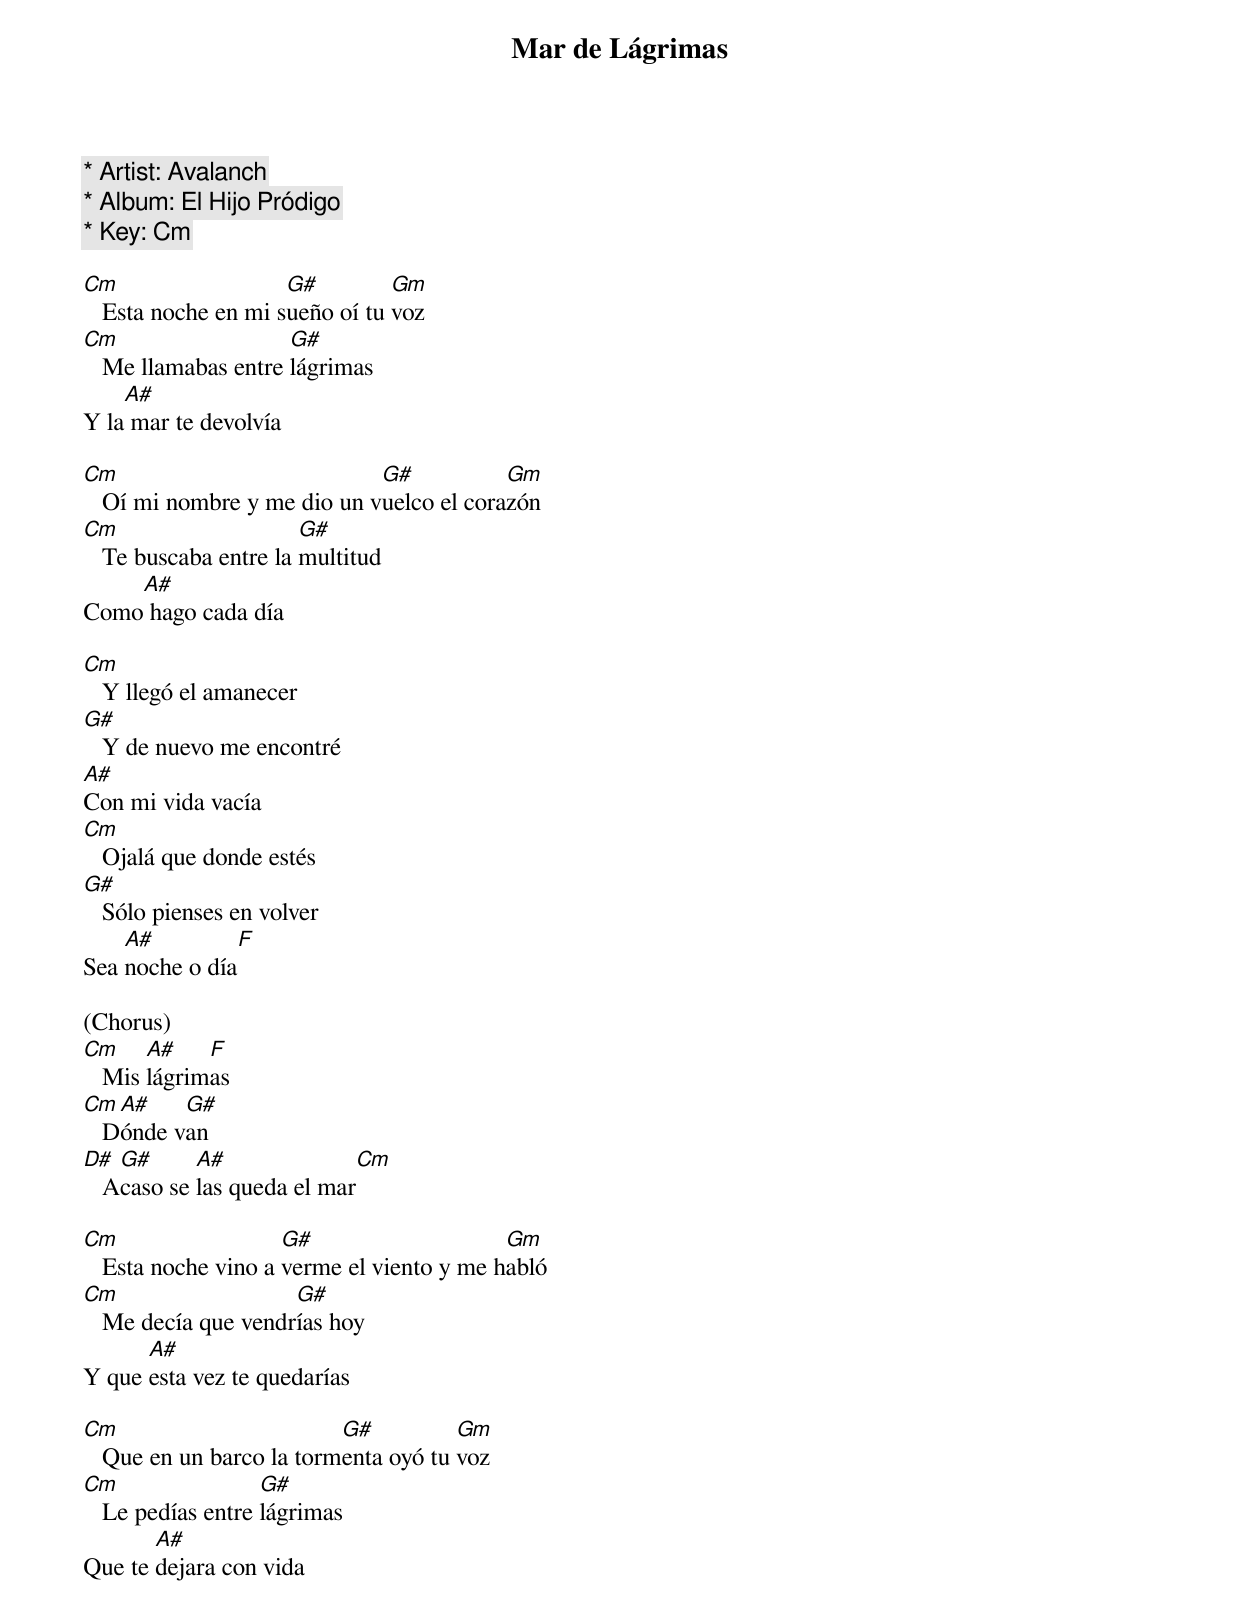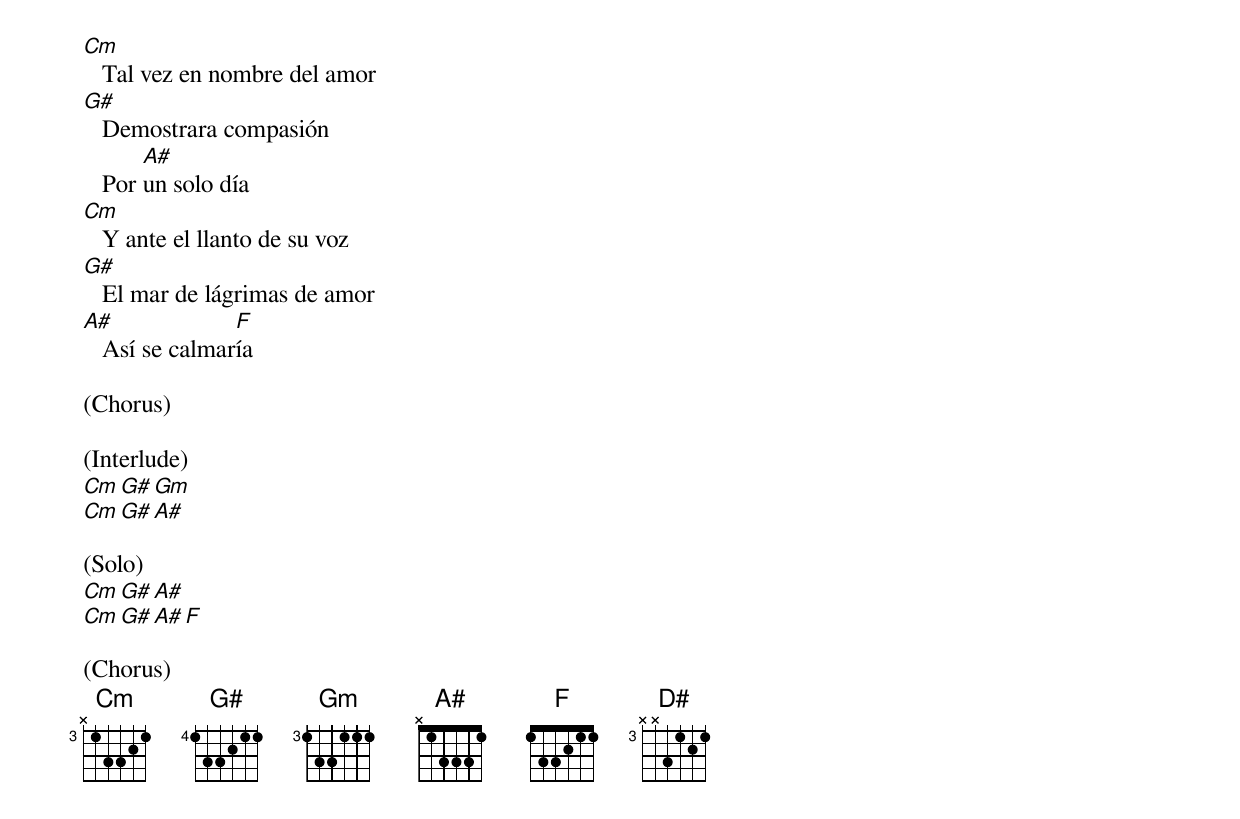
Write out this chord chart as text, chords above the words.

Mar de Lágrimas

* Artist: Avalanch
* Album: El Hijo Pródigo
* Key: Cm

Cm                   G#         Gm
   Esta noche en mi sueño oí tu voz
Cm                   G#
   Me llamabas entre lágrimas
    A#
Y la mar te devolvía

Cm                           G#           Gm
   Oí mi nombre y me dio un vuelco el corazón
Cm                     G#
   Te buscaba entre la multitud
    A#
Como hago cada día

Cm
   Y llegó el amanecer
G#
   Y de nuevo me encontré
A#
Con mi vida vacía
Cm
   Ojalá que donde estés
G#
   Sólo pienses en volver
    A#          F
Sea noche o día

(Chorus)
Cm     A#    F
   Mis lágrimas
Cm  A#    G#
   Dónde van
D#  G#      A#               Cm
   Acaso se las queda el mar

Cm                   G#                    Gm
   Esta noche vino a verme el viento y me habló
Cm                   G#
   Me decía que vendrías hoy
      A#
Y que esta vez te quedarías

Cm                        G#          Gm
   Que en un barco la tormenta oyó tu voz
Cm                 G#
   Le pedías entre lágrimas
       A#
Que te dejara con vida

Cm
   Tal vez en nombre del amor
G#
   Demostrara compasión
       A#
   Por un solo día
Cm
   Y ante el llanto de su voz
G#
   El mar de lágrimas de amor
A#              F
   Así se calmaría

(Chorus)

(Interlude)
Cm  G#  Gm
Cm  G#  A#

(Solo)
Cm  G#  A#
Cm  G#  A#  F

(Chorus)
